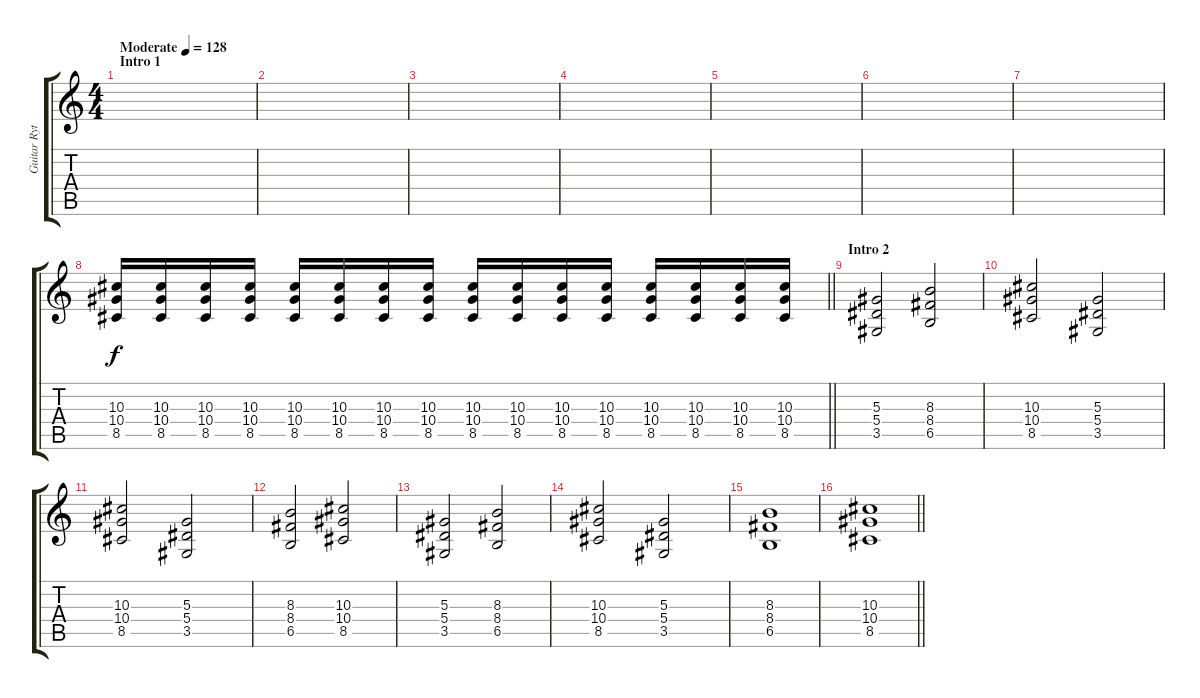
\track ("Guitar Ryt" "Guitar Ryt") {instrument distortionguitar}
\staff {score tabs}
\tuning (C4 G3 Eb3 Bb2 F2 C2) {hide}
\ts (4 4)
\section ("" "Intro 1")
\tempo (128 "Moderate")
\clef g2
\ks c
|
|
|
|
|
|
|
\barLineRight lightlight
(10.3 10.4 8.5).16 (10.3 10.4 8.5).16 (10.3 10.4 8.5).16 (10.3 10.4 8.5).16 (10.3 10.4 8.5).16 (10.3 10.4 8.5).16 (10.3 10.4 8.5).16 (10.3 10.4 8.5).16 (10.3 10.4 8.5).16 (10.3 10.4 8.5).16 (10.3 10.4 8.5).16 (10.3 10.4 8.5).16 (10.3 10.4 8.5).16 (10.3 10.4 8.5).16 (10.3 10.4 8.5).16 (10.3 10.4 8.5).16 |
\section ("" "Intro 2")
(5.3 5.4 3.5).2 (8.3 8.4 6.5).2 |
(10.3 10.4 8.5).2 (5.3 5.4 3.5).2 |
(10.3 10.4 8.5).2 (5.3 5.4 3.5).2 |
(8.3 8.4 6.5).2 (10.3 10.4 8.5).2 |
(5.3 5.4 3.5).2 (8.3 8.4 6.5).2 |
(10.3 10.4 8.5).2 (5.3 5.4 3.5).2 |
(8.3 8.4 6.5).1 |
\barLineRight lightlight
(10.3 10.4 8.5).1
